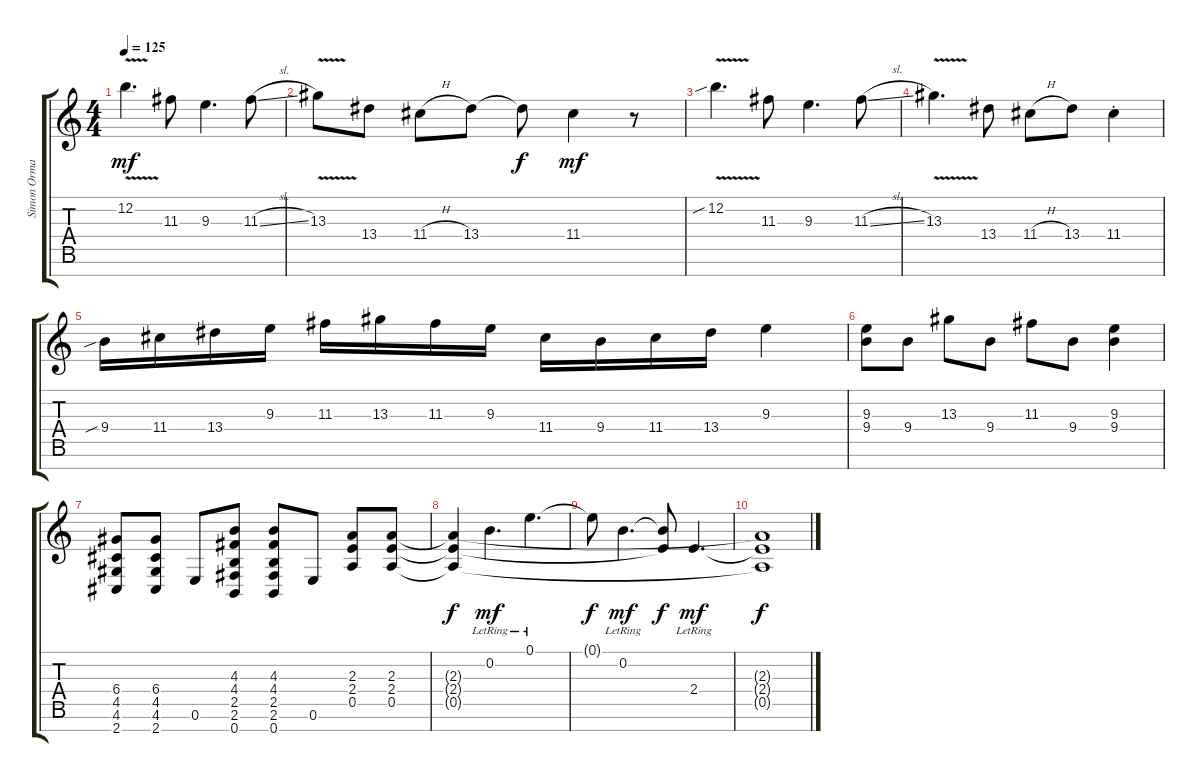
\track ("Simon Ormandy | Gtr. 1" "Simon Orma") {instrument electricguitarclean}
\staff {score tabs}
\tuning (E4 B3 G3 D3 A2 E2 B1) {hide}
\ts (4 4)
\tempo 125
\clef g2
\ks c
12.2{v}.4{d dy mf} 11.3.8 9.3.4{d} 11.3{sl}.8 |
13.3{v}.8 13.4.8 11.4{h}.8 13.4.8 13.4{t}.8{dy f} 11.4.4{dy mf} r.8 |
12.2{v sib}.4{d} 11.3.8 9.3.4{d} 11.3{sl}.8 |
13.3{v}.4{d} 13.4.8 11.4{h}.8 13.4.8 11.4{st}.4 |
9.4{sib}.16 11.4.16 13.4.16 9.3.16 11.3.16 13.3.16 11.3.16 9.3.16 11.4.16 9.4.16 11.4.16 13.4.16 9.3.4 |
(9.3 9.4).8 9.4.8 13.3.8 9.4.8 11.3.8 9.4.8 (9.3 9.4).4 |
(6.4 4.5 4.6 2.7).8 (6.4 4.5 4.6 2.7).8 0.6.8 (4.3 4.4 2.5 2.6 0.7).8 (4.3 4.4 2.5 2.6 0.7).8 0.6.8 (2.3 2.4 0.5).8 (2.3 2.4 0.5).8 |
(2.3{t} 2.4{t} 0.5{t}).4{dy f} 0.2{lr}.4{d dy mf} 0.1{lr}.4{d} |
0.1{t}.8{dy f} 0.2{lr}.4{d dy mf} (0.2{t} 2.4{t}).8{dy f} 2.4{lr}.4{d dy mf} |
(2.3{t} 2.4{t} 0.5{t}).1{dy f}
